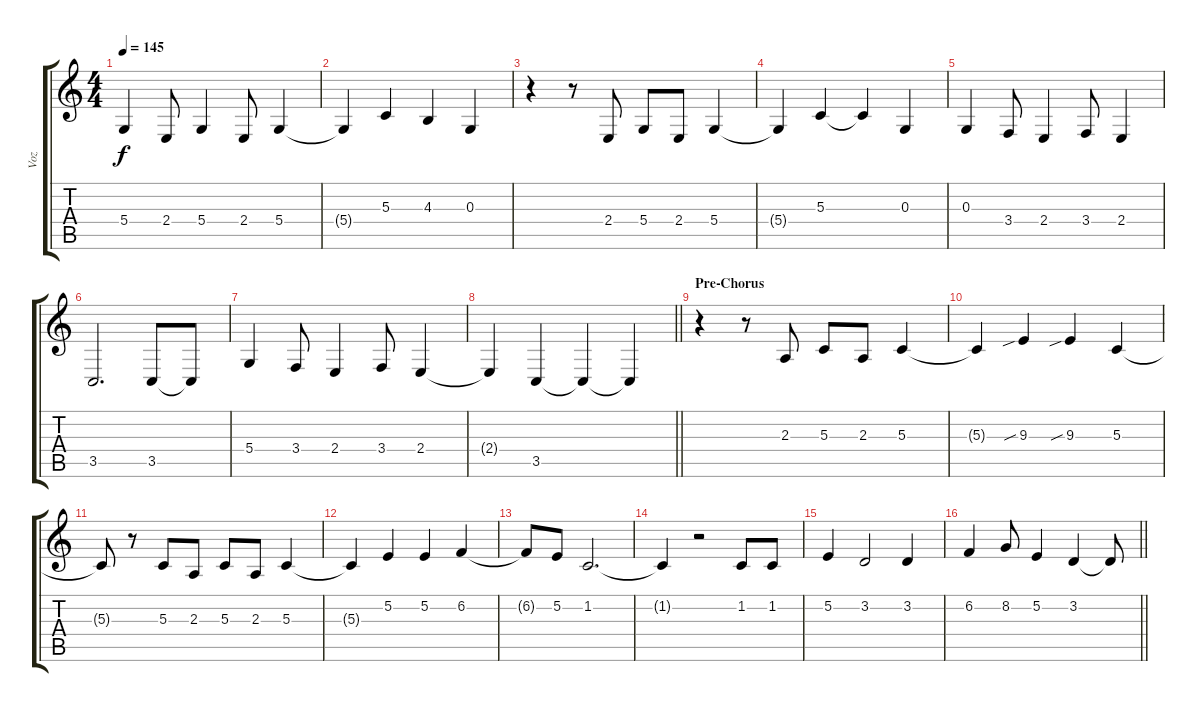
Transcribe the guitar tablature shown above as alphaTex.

\track ("Voz" "Voz") {instrument flute}
\staff {score tabs}
\tuning (E4 B3 G3 D3 A2 E2) {hide}
\ts (4 4)
\tempo 145
\clef g2
\ks c
5.4.4{dy f} 2.4.8 5.4.4 2.4.8 5.4.4 |
5.4{t}.4 5.3.4 4.3.4 0.3.4 |
r.4 r.8 2.4.8 5.4.8 2.4.8 5.4.4 |
5.4{t}.4 5.3.4 5.3{t}.4 0.3.4 |
0.3.4 3.4.8 2.4.4 3.4.8 2.4.4 |
3.5.2{d} 3.5.8 3.5{t}.8 |
5.4.4 3.4.8 2.4.4 3.4.8 2.4.4 |
\barLineRight lightlight
2.4{t}.4 3.5.4 3.5{t}.4 3.5{t}.4 |
\section ("" "Pre-Chorus")
r.4 r.8 2.3.8 5.3.8 2.3.8 5.3.4 |
5.3{t}.4 9.3{sib}.4 9.3{sib}.4 5.3.4 |
5.3{t}.8 r.8 5.3.8 2.3.8 5.3.8 2.3.8 5.3.4 |
5.3{t}.4 5.2.4 5.2.4 6.2.4 |
6.2{t}.8 5.2.8 1.2.2{d} |
1.2{t}.4 r.2 1.2.8 1.2.8 |
5.2.4 3.2.2 3.2.4 |
\barLineRight lightlight
6.2.4 8.2.8 5.2.4 3.2.4 3.2{t}.8
